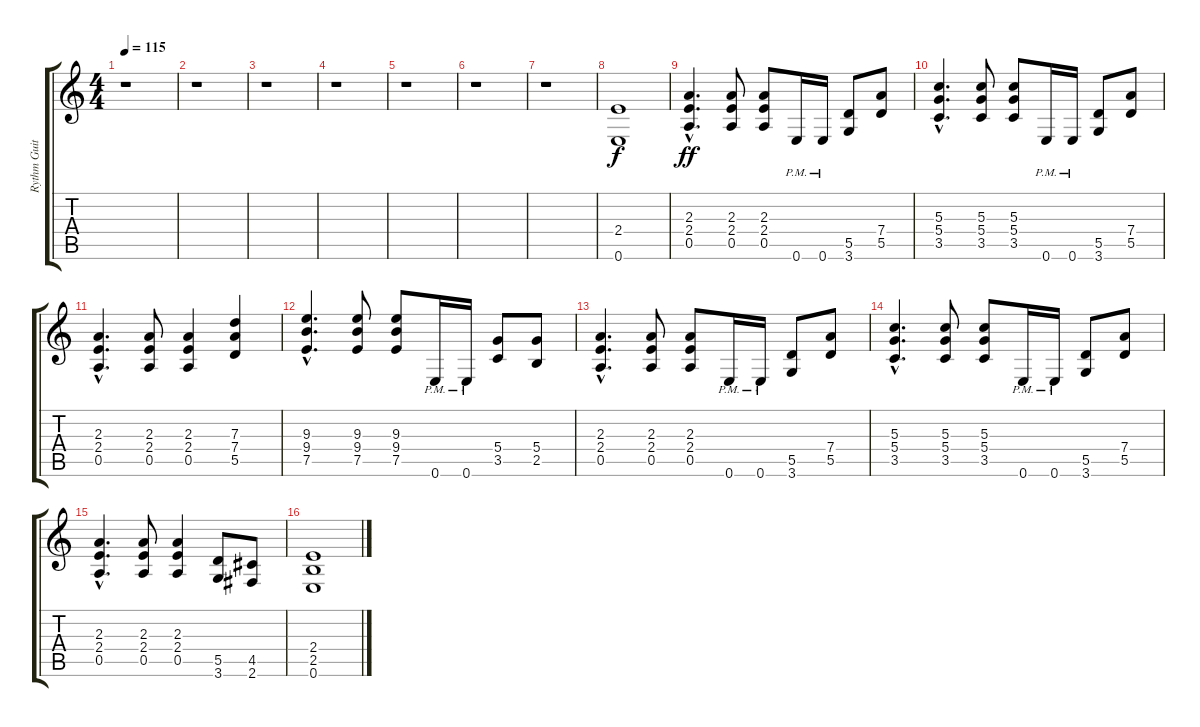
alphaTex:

\track ("Rythm Guitar (Distortion) - Jaymz" "Rythm Guit") {instrument overdrivenguitar}
\staff {score tabs}
\tuning (E4 B3 G3 D3 A2 E2) {hide}
\ts (4 4)
\tempo 115
\clef g2
\ks c
r.1{dy f} |
r.1 |
r.1 |
r.1 |
r.1 |
r.1 |
r.1 |
(2.4 0.6).1 |
(2.3{hac} 2.4{hac} 0.5{hac}).4{d dy ff} (2.3 2.4 0.5).8 (2.3 2.4 0.5).8 0.6{pm}.16 0.6{pm}.16 (5.5 3.6).8 (7.4 5.5).8 |
(5.3{hac} 5.4{hac} 3.5{hac}).4{d} (5.3 5.4 3.5).8 (5.3 5.4 3.5).8 0.6{pm}.16 0.6{pm}.16 (5.5 3.6).8 (7.4 5.5).8 |
(2.3{hac} 2.4{hac} 0.5{hac}).4{d} (2.3 2.4 0.5).8 (2.3 2.4 0.5).4 (7.3 7.4 5.5).4 |
(9.3{hac} 9.4{hac} 7.5{hac}).4{d} (9.3 9.4 7.5).8 (9.3 9.4 7.5).8 0.6{pm}.16 0.6{pm}.16 (5.4 3.5).8 (5.4 2.5).8 |
(2.3{hac} 2.4{hac} 0.5{hac}).4{d} (2.3 2.4 0.5).8 (2.3 2.4 0.5).8 0.6{pm}.16 0.6{pm}.16 (5.5 3.6).8 (7.4 5.5).8 |
(5.3{hac} 5.4{hac} 3.5{hac}).4{d} (5.3 5.4 3.5).8 (5.3 5.4 3.5).8 0.6{pm}.16 0.6{pm}.16 (5.5 3.6).8 (7.4 5.5).8 |
(2.3{hac} 2.4{hac} 0.5{hac}).4{d} (2.3 2.4 0.5).8 (2.3 2.4 0.5).4 (5.5 3.6).8 (4.5 2.6).8 |
(2.4 2.5 0.6).1
